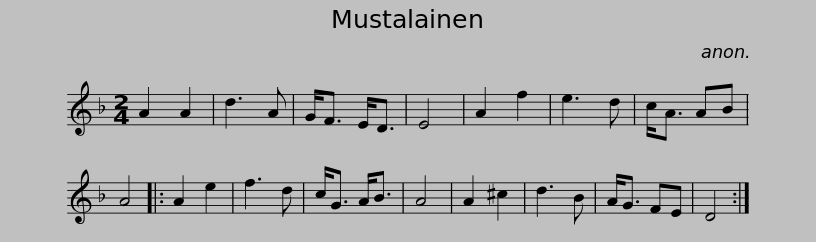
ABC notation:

X:1
L:1/8
M:2/4
I:linebreak $
K:Dmin
V:1 treble
V:1
 A2 A2 | d3 A | G<F E<D | E4 | A2 f2 | %5
 e3 d | c<A AB | A4 |: A2 e2 | f3 d | %10
 c<G A<B | A4 | A2 ^c2 | d3 B |$ A<G FE | %15
 D4 :| %16
